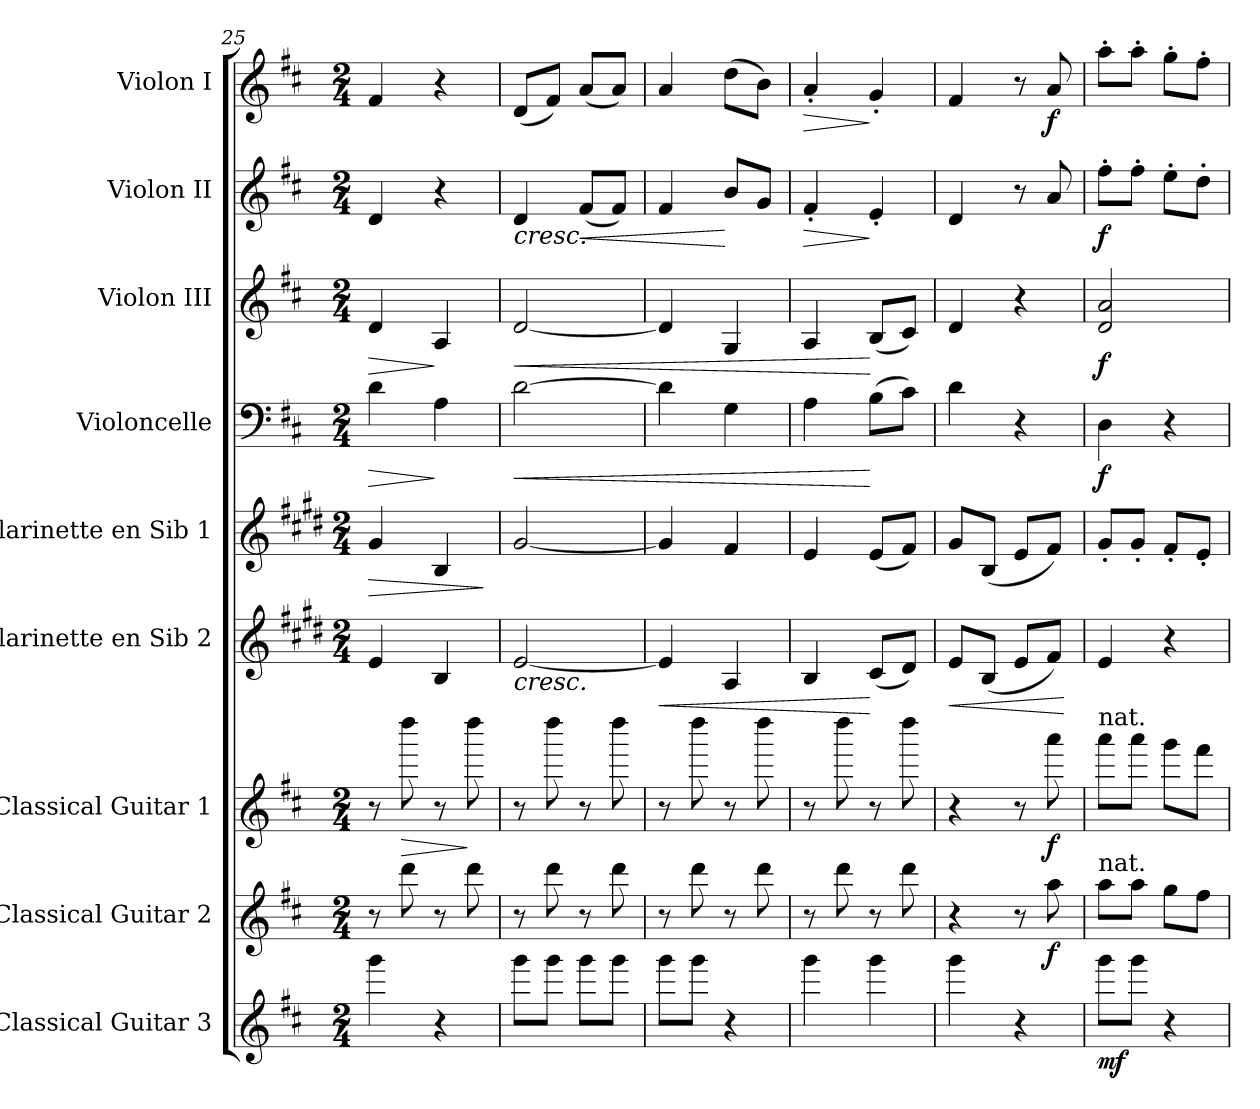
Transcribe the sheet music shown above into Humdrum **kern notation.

**kern	**dynam	**kern	**dynam	**kern	**dynam	**kern	**dynam	**kern	**dynam	**kern	**dynam	**kern	**dynam	**kern	**dynam	**kern	**dynam
*part9	*part9	*part8	*part8	*part7	*part7	*part6	*part6	*part5	*part5	*part4	*part4	*part3	*part3	*part2	*part2	*part1	*part1
*staff9	*staff9	*staff8	*staff8	*staff7	*staff7	*staff6	*staff6	*staff5	*staff5	*staff4	*staff4	*staff3	*staff3	*staff2	*staff2	*staff1	*staff1
*I"Classical Guitar 3	*	*I"Classical Guitar 2	*	*I"Classical Guitar 1	*	*I"Clarinette en Sib 2	*	*I"Clarinette en Sib 1	*	*I"Violoncelle	*	*I"Violon III	*	*I"Violon II	*	*I"Violon I	*
*I'Cl. Gtr. 3	*	*I'Cl. Gtr. 2	*	*I'Cl. Gtr. 1	*	*I'Cl. (Sib) 2	*	*I'Cl. (Sib) 1	*	*I'Vlc.	*	*I'Vln. III	*	*I'Vln. II	*	*I'Vln. I	*
!!LO:PB:g=z
*clefG2	*	*clefG2	*	*clefG2	*	*clefG2	*	*clefG2	*	*clefF4	*	*clefG2	*	*clefG2	*	*clefG2	*
*ITrd7c12	*	*ITrd7c12	*	*ITrd7c12	*	*ITrd1c2	*	*ITrd1c2	*	*	*	*	*	*	*	*	*
*k[f#c#]	*	*k[f#c#]	*	*k[f#c#]	*	*k[f#c#]	*	*k[f#c#]	*	*k[f#c#]	*	*k[f#c#]	*	*k[f#c#]	*	*k[f#c#]	*
*D:	*	*D:	*	*D:	*	*D:	*	*D:	*	*D:	*	*D:	*	*D:	*	*D:	*
*M2/4	*	*M2/4	*	*M2/4	*	*M2/4	*	*M2/4	*	*M2/4	*	*M2/4	*	*M2/4	*	*M2/4	*
=25	=25	=25	=25	=25	=25	=25	=25	=25	=25	=25	=25	=25	=25	=25	=25	=25	=25
!	!	!	!	!	!	!	!	!	!LO:HP:b	!	!LO:HP:b	!	!LO:HP:b	!	!	!	!
4gg\	.	8r	.	8r	.	4d/	.	4f#/	>	4d\	>	4d/	>	4d/	.	4f#/	.
!	!	!	!	!	!LO:HP:b	!	!	!	!	!	!	!	!	!	!	!	!
.	.	8dd\	.	8ddd\	>	.	.	.	.	.	.	.	.	.	.	.	.
4r	.	8r	.	8r	.	4A/	.	4A/	.	4A\	]	4A/	]	4r	.	4r	.
.	.	8dd\	.	8ddd\	]	.	.	.	.	.	.	.	.	.	.	.	.
.	.	.	.	.	.	.	.	.	]	.	.	.	.	.	.	.	.
=26	=26	=26	=26	=26	=26	=26	=26	=26	=26	=26	=26	=26	=26	=26	=26	=26	=26
!	!	!	!	!	!	!	!LO:HP:b	!	!	!	!LO:HP:b	!	!LO:HP:b	!	!LO:HP:b	!	!
8gg\L	.	8r	.	8r	.	[2d/	<	[2f#/	.	[2d\	<	[2d/	<	4d/	<	(<8d/L	.
8gg\J	.	8dd\	.	8ddd\	.	.	.	.	.	.	.	.	.	.	.	8f#/J)	.
!	!	!	!	!	!	!	!	!	!	!	!	!	!	!	!LO:HP:b	!	!
8gg\L	.	8r	.	8r	.	.	.	.	.	.	.	.	.	(<8f#/L	<	(<8a/L	.
8gg\J	.	8dd\	.	8ddd\	.	.	.	.	.	.	.	.	.	8f#/J)	.	8a/J)	.
=27	=27	=27	=27	=27	=27	=27	=27	=27	=27	=27	=27	=27	=27	=27	=27	=27	=27
!	!	!	!	!	!	!	!LO:HP:b	!	!	!	!	!	!	!	!	!	!
8gg\L	.	8r	.	8r	.	4d/]	<	4f#/]	.	4d\]	.	4d/]	.	4f#/	.	4a/	.
8gg\J	.	8dd\	.	8ddd\	.	.	.	.	.	.	.	.	.	.	.	.	.
4r	.	8r	.	8r	.	4G/	.	4e/	.	4G\	.	4G/	.	(<8b/L	[	(>8dd\L	.
.	.	8dd\	.	8ddd\	.	.	.	.	.	.	.	.	.	8g/J	.	8b\J)	.
.	.	.	.	.	.	.	.	.	.	.	.	.	.	.	[	.	.
=28	=28	=28	=28	=28	=28	=28	=28	=28	=28	=28	=28	=28	=28	=28	=28	=28	=28
!	!	!	!	!	!	!	!	!	!	!	!	!	!	!	!LO:HP:b	!	!LO:HP:b
4gg\	.	8r	.	8r	.	4A/	.	4d/	.	4A\	.	4A/	.	4f#'</	>	4a'</	>
.	.	8dd\	.	8ddd\	.	.	.	.	.	.	.	.	.	.	.	.	.
4gg\	.	8r	.	8r	.	(<8B/L	[	(<8d/L	.	(>8B\L	[	(<8B/L	[	4e'</	]	4g'</	]
.	.	8dd\	.	8ddd\	.	8c#/J)	[	8e/J)	.	8c#\J)	.	8c#/J)	.	.	.	.	.
=29	=29	=29	=29	=29	=29	=29	=29	=29	=29	=29	=29	=29	=29	=29	=29	=29	=29
!	!	!	!	!	!	!	!LO:HP:b	!	!	!	!	!	!	!	!	!	!
4gg\	.	4r	.	4r	.	8d/L	<	8f#/L	.	4d\	.	4d/	.	4d/	.	4f#/	.
.	.	.	.	.	.	(<8A/J	.	(<8A/J	.	.	.	.	.	.	.	.	.
4r	.	8r	.	8r	.	8d/L	.	8d/L	.	4r	.	4r	.	8r	.	8r	.
!	!	!	!LO:DY:b	!	!LO:DY:b	!	!	!	!	!	!	!	!	!	!	!	!LO:DY:b
.	.	8a\	f	8aa\	f	8e/J)	.	8e/J)	.	.	.	.	.	8a/	.	8a/	f
.	.	.	.	.	.	.	[	.	.	.	.	.	.	.	.	.	.
=30	=30	=30	=30	=30	=30	=30	=30	=30	=30	=30	=30	=30	=30	=30	=30	=30	=30
!	!	!	!	!LO:TX:a:t=nat.	!	!	!	!	!	!	!	!	!	!	!	!	!
!	!	!LO:TX:a:t=nat.	!	!	!	!	!	!	!	!	!	!	!	!	!	!	!
!	!LO:DY:b	!	!	!	!	!	!	!	!	!	!LO:DY:b	!	!LO:DY:b	!	!LO:DY:b	!	!
8gg\L	mf	8a\L	.	8aa\L	.	4d/	.	8f#'</L	.	4D\	f	2d/ 2a/	f	8ff#'>\L	f	8aa'>\L	.
8gg\J	.	8a\J	.	8aa\J	.	.	.	8f#'</J	.	.	.	.	.	8ff#'>\J	.	8aa'>\J	.
4r	.	8g\L	.	8gg\L	.	4r	.	8e'</L	.	4r	.	.	.	8ee'>\L	.	8gg'>\L	.
.	.	8f#\J	.	8ff#\J	.	.	.	8d'</J	.	.	.	.	.	8dd'>\J	.	8ff#'>\J	.
=	=	=	=	=	=	=	=	=	=	=	=	=	=	=	=	=	=
*-	*-	*-	*-	*-	*-	*-	*-	*-	*-	*-	*-	*-	*-	*-	*-	*-	*-
